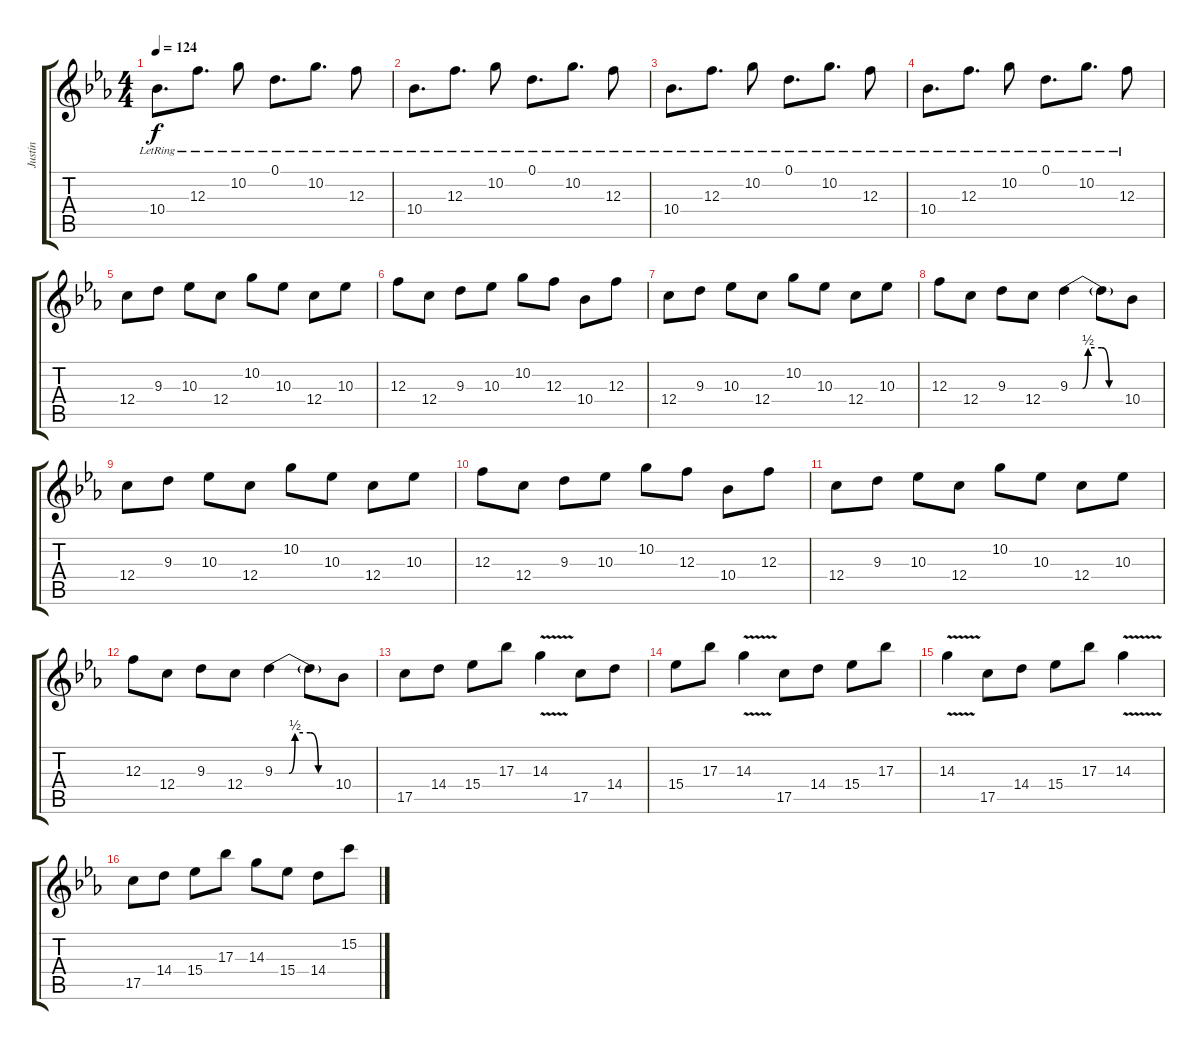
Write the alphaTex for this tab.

\track ("Justin" "Justin") {instrument electricguitarjazz}
\staff {score tabs}
\tuning (D4 A3 F3 C3 G2 C2) {hide}
\ts (4 4)
\tempo 124
\clef g2
\ks cminor
10.4{lr}.8{d dy f} 12.3{lr}.8{d} 10.2{lr}.8 0.1{lr}.8{d} 10.2{lr}.8{d} 12.3{lr}.8 |
10.4{lr}.8{d} 12.3{lr}.8{d} 10.2{lr}.8 0.1{lr}.8{d} 10.2{lr}.8{d} 12.3{lr}.8 |
10.4{lr}.8{d} 12.3{lr}.8{d} 10.2{lr}.8 0.1{lr}.8{d} 10.2{lr}.8{d} 12.3{lr}.8 |
10.4{lr}.8{d} 12.3{lr}.8{d} 10.2{lr}.8 0.1{lr}.8{d} 10.2{lr}.8{d} 12.3{lr}.8 |
12.4.8{volume 12 instrument overdrivenguitar} 9.3.8 10.3.8 12.4.8 10.2.8 10.3.8 12.4.8 10.3.8 |
12.3.8 12.4.8 9.3.8 10.3.8 10.2.8 12.3.8 10.4.8 12.3.8 |
12.4.8 9.3.8 10.3.8 12.4.8 10.2.8 10.3.8 12.4.8 10.3.8 |
12.3.8 12.4.8 9.3.8 12.4.8 9.3{be (custom 0 0 14 0 20 2 35 2 43 0 60 0)}.4 9.3{t}.8 10.4.8 |
12.4.8 9.3.8 10.3.8 12.4.8 10.2.8 10.3.8 12.4.8 10.3.8 |
12.3.8 12.4.8 9.3.8 10.3.8 10.2.8 12.3.8 10.4.8 12.3.8 |
12.4.8 9.3.8 10.3.8 12.4.8 10.2.8 10.3.8 12.4.8 10.3.8 |
12.3.8 12.4.8 9.3.8 12.4.8 9.3{be (custom 0 0 14 0 20 2 35 2 43 0 60 0)}.4 9.3{t}.8 10.4.8 |
17.5.8 14.4.8 15.4.8 17.3.8 14.3{v}.4 17.5.8 14.4.8 |
15.4.8 17.3.8 14.3{v}.4 17.5.8 14.4.8 15.4.8 17.3.8 |
14.3{v}.4 17.5.8 14.4.8 15.4.8 17.3.8 14.3{v}.4 |
17.5.8 14.4.8 15.4.8 17.3.8 14.3.8 15.4.8 14.4.8 15.2.8
